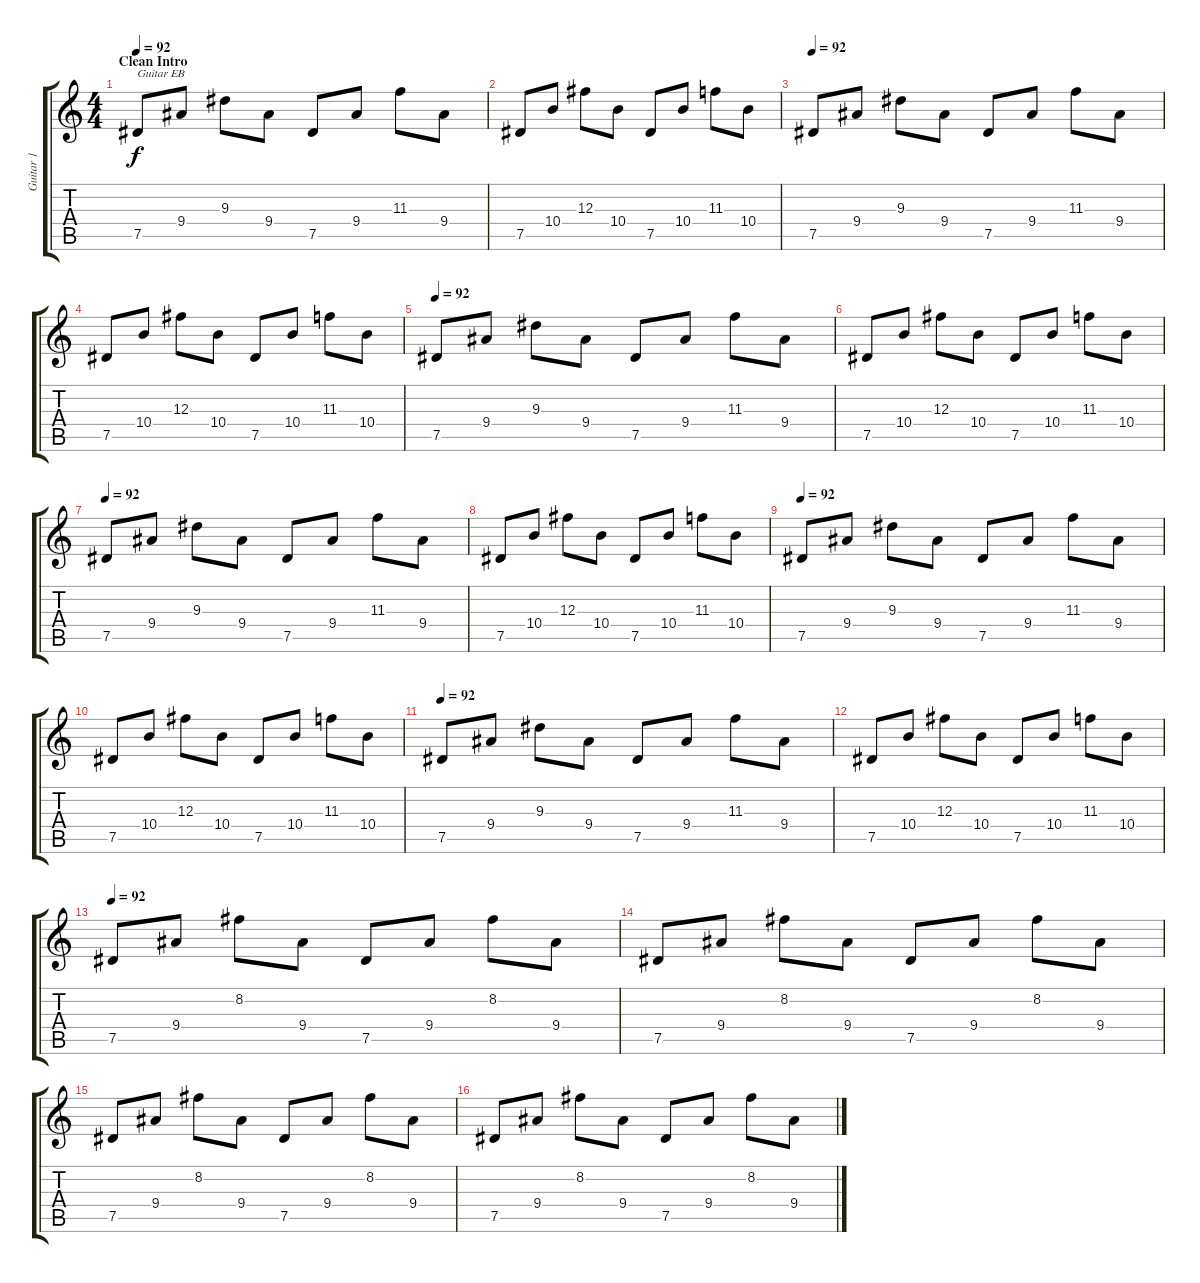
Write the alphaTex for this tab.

\track ("Guitar 1" "Guitar 1") {instrument distortionguitar}
\staff {score tabs}
\tuning (Eb4 Bb3 Gb3 Db3 Ab2 Eb2) {hide}
\ts (4 4)
\section ("" "Clean Intro")
\tempo 92
\clef g2
\ks c
7.5.8{txt "Guitar EB" dy f volume 9 instrument electricguitarclean} 9.4.8 9.3.8 9.4.8 7.5.8 9.4.8 11.3.8 9.4.8 |
7.5.8 10.4.8 12.3.8 10.4.8 7.5.8 10.4.8 11.3.8 10.4.8 |
\tempo 92
7.5.8 9.4.8 9.3.8 9.4.8 7.5.8 9.4.8 11.3.8 9.4.8 |
7.5.8 10.4.8 12.3.8 10.4.8 7.5.8 10.4.8 11.3.8 10.4.8 |
\tempo 92
7.5.8 9.4.8 9.3.8 9.4.8 7.5.8 9.4.8 11.3.8 9.4.8 |
7.5.8 10.4.8 12.3.8 10.4.8 7.5.8 10.4.8 11.3.8 10.4.8 |
\tempo 92
7.5.8 9.4.8 9.3.8 9.4.8 7.5.8 9.4.8 11.3.8 9.4.8 |
7.5.8 10.4.8 12.3.8 10.4.8 7.5.8 10.4.8 11.3.8 10.4.8 |
\tempo 92
7.5.8 9.4.8 9.3.8 9.4.8 7.5.8 9.4.8 11.3.8 9.4.8 |
7.5.8 10.4.8 12.3.8 10.4.8 7.5.8 10.4.8 11.3.8 10.4.8 |
\tempo 92
7.5.8 9.4.8 9.3.8 9.4.8 7.5.8 9.4.8 11.3.8 9.4.8 |
7.5.8 10.4.8 12.3.8 10.4.8 7.5.8 10.4.8 11.3.8 10.4.8 |
\tempo 92
7.5.8{volume 8} 9.4.8 8.2.8 9.4.8 7.5.8 9.4.8 8.2.8 9.4.8 |
7.5.8 9.4.8 8.2.8 9.4.8 7.5.8 9.4.8 8.2.8 9.4.8 |
7.5.8 9.4.8 8.2.8 9.4.8 7.5.8 9.4.8 8.2.8 9.4.8 |
7.5.8 9.4.8 8.2.8 9.4.8 7.5.8 9.4.8 8.2.8 9.4.8
